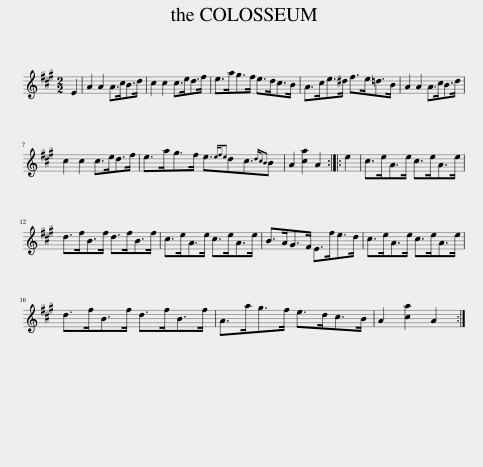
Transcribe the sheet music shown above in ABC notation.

X:1
L:1/8
M:2/2
I:linebreak $
K:A
V:1 treble
V:1
 E2 | A2 A2 A>cB>d | c2 c2 c>ed>f | e>ag>f e>dc>B | A>ce>^d f>e=d>B | %5
 A2 A2 A>cB>d |$ c2 c2 c>ed>f | e>ag>f e3/2{efe}dc3/2{dcB}B | A2 [ca]2 A2 :: e2 | %10
 c>eA>e c>eA>e |$ d>fB>f d>fB>f | c>eA>e c>eA>e | B>AG>F E>fe>d | c>eA>e c>eA>e |$ %15
 d>fB>f d>fB>f | A>ag>f e>dc>B | A2 [ca]2 A2 :| %18
